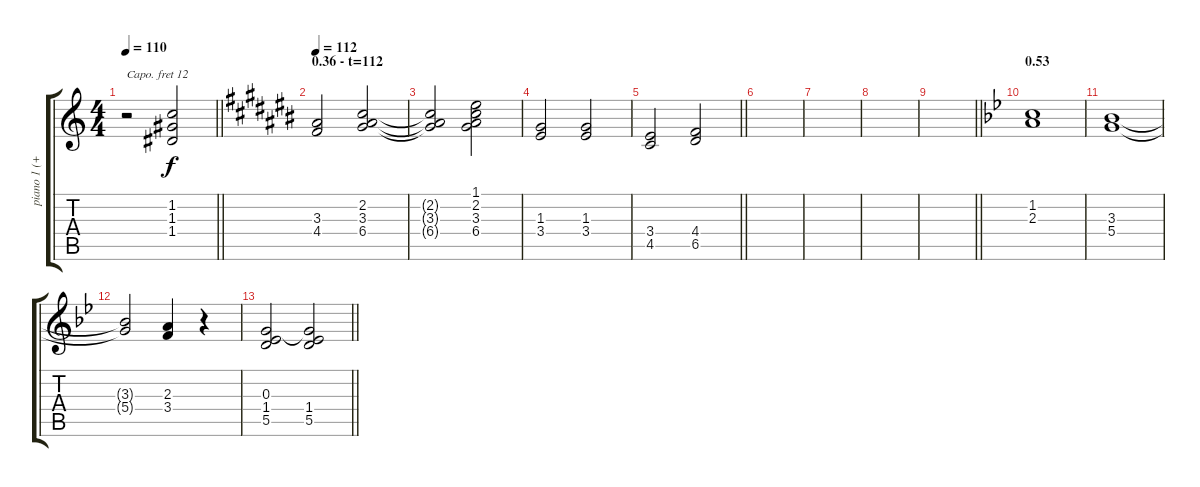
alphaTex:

\track ("piano 1 (+12)" "piano 1 (+") {instrument acousticgrandpiano}
\staff {score tabs}
\capo 12
\tuning (E4 B3 G3 D3 A2 E2) {hide}
\ts (4 4)
\tempo 110
\clef g2
\barLineRight lightlight
\ks c
r.2{dy f} (1.2 1.3 1.4).2 |
\section ("" "0.36 - t=112")
\tempo 112
\ks c#
(3.3 4.4).2 (2.2 3.3 6.4).2 |
(2.2{t} 3.3{t} 6.4{t}).2 (1.1 2.2 3.3 6.4).2 |
(1.3 3.4).2 (1.3 3.4).2 |
\barLineRight lightlight
(3.4 4.5).2 (4.4 6.5).2 |
|
|
|
\barLineRight lightlight
|
\section ("" "0.53")
\ks bb
(1.2 2.3).1 |
(3.3 5.4).1 |
(3.3{t} 5.4{t}).2 (2.3 3.4).4 r.4 |
\barLineRight lightlight
(0.3 1.4 5.5).2 (0.3{t} 1.4 5.5).2
